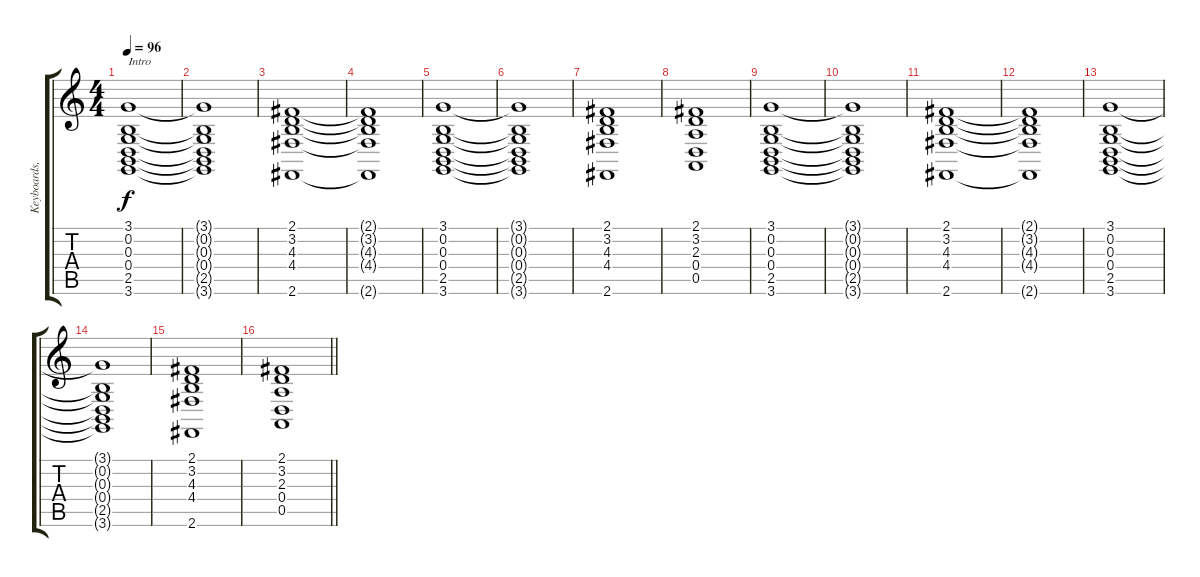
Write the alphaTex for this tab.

\track ("Keyboards, atmosphere" "Keyboards,") {instrument stringensemble2}
\staff {score tabs}
\tuning (E4 B3 G3 D3 A2 E2) {hide}
\ts (4 4)
\tempo 96
\clef g2
\ks c
(3.1 0.2 0.3 0.4 2.5 3.6).1{txt "Intro" dy f instrument stringensemble2} |
(3.1{t} 0.2{t} 0.3{t} 0.4{t} 2.5{t} 3.6{t}).1 |
(2.1 3.2 4.3 4.4 2.6).1 |
(2.1{t} 3.2{t} 4.3{t} 4.4{t} 2.6{t}).1 |
(3.1 0.2 0.3 0.4 2.5 3.6).1 |
(3.1{t} 0.2{t} 0.3{t} 0.4{t} 2.5{t} 3.6{t}).1 |
(2.1 3.2 4.3 4.4 2.6).1 |
(2.1 3.2 2.3 0.4 0.5).1 |
(3.1 0.2 0.3 0.4 2.5 3.6).1 |
(3.1{t} 0.2{t} 0.3{t} 0.4{t} 2.5{t} 3.6{t}).1 |
(2.1 3.2 4.3 4.4 2.6).1 |
(2.1{t} 3.2{t} 4.3{t} 4.4{t} 2.6{t}).1 |
(3.1 0.2 0.3 0.4 2.5 3.6).1 |
(3.1{t} 0.2{t} 0.3{t} 0.4{t} 2.5{t} 3.6{t}).1 |
(2.1 3.2 4.3 4.4 2.6).1 |
\barLineRight lightlight
(2.1 3.2 2.3 0.4 0.5).1
